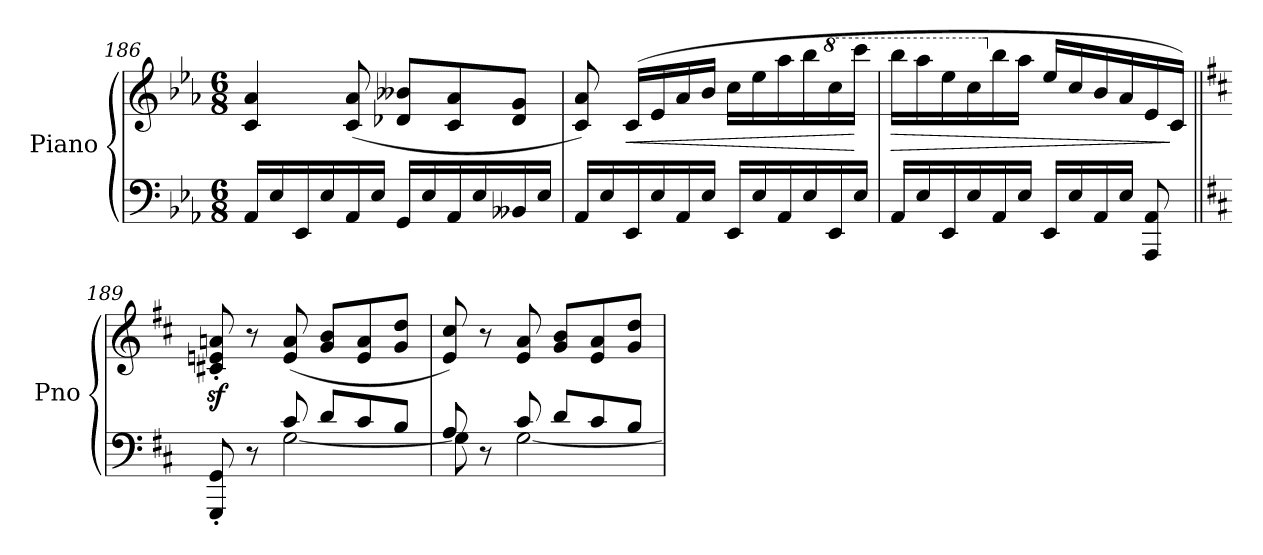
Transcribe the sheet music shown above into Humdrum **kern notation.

**kern	**kern	**dynam
*part1	*part1	*part1
*staff2	*staff1	*staff1/2
*I"Piano	*	*
*I'Pno	*	*
*clefF4	*clefG2	*
*k[b-e-a-]	*k[b-e-a-]	*
*M6/8	*M6/8	*
=186	=186	=186
16AA-/LL	4c/ 4a-/	.
16E-/	.	.
16EE-/	.	.
16E-/	.	.
16AA-/	(>8c/ 8a-/	.
16E-/JJ	.	.
16GG/LL	8d-X/ 8b--X/L	.
16E-/	.	.
16AA-/	8c/ 8a-/	.
16E-/	.	.
16BB--X/	8d-/ 8g/J	.
16E-/JJ	.	.
!!LO:PB:g=z
=187	=187	=187
16AA-/LL	8c/ 8a-/)	.
16E-/	.	.
!	!	!LO:HP:b
16EE-/	(16c/LL	<
16E-/	16e-/	.
16AA-/	16a-/	.
16E-/JJ	16b-/JJ	.
16EE-/LL	16cc\LL	.
16E-/	16ee-\	.
16AA-/	16aa-\	.
16E-/	16bb-\	.
*	*8va	*
16EE-/	16ccc\	.
16E-/JJ	16cccc\JJ	[
=188	=188	=188
!	!	!LO:HP:b
16AA-/LL	16bbb-\LL	>
16E-/	16aaa-\	.
16EE-/	16eee-\	.
16E-/	16ccc\	.
*	*X8va	*
16AA-/	16bb-\	.
16E-/JJ	16aa-\JJ	.
16EE-/LL	16ee-/LL	.
16E-/	16cc/	.
16AA-/	16b-/	.
16E-/JJ	16a-/	.
8AAA-/ 8AA-/	16e-/	.
.	16c/JJ)	]
=189||	=189||	=189||
*k[f#c#]	*k[f#c#]	*
*^	*	*
8GGG/' 8GG/'	4ryy	8c#X/z<' 8en/z<' 8an/z<'	.
8r	.	8r	.
!	!	!	!LO:DY:b
8c#/	[2G\	(8e/ 8a/	other-dynamics
8d/L	.	8g/ 8b/L	.
8c#/	.	8e/ 8a/	.
8B/J	.	8g/ 8dd/J	.
=190	=190	=190	=190
8A/	8G\]	8e/ 8cc#/)	.
8r	8ryy	8r	.
8c#/	[2G\	8e/ 8a/	.
8d/L	.	8g/ 8b/L	.
8c#/	.	8e/ 8a/	.
8B/J	.	8g/ 8dd/J	.
*v	*v	*	*
=	=	=
*-	*-	*-
